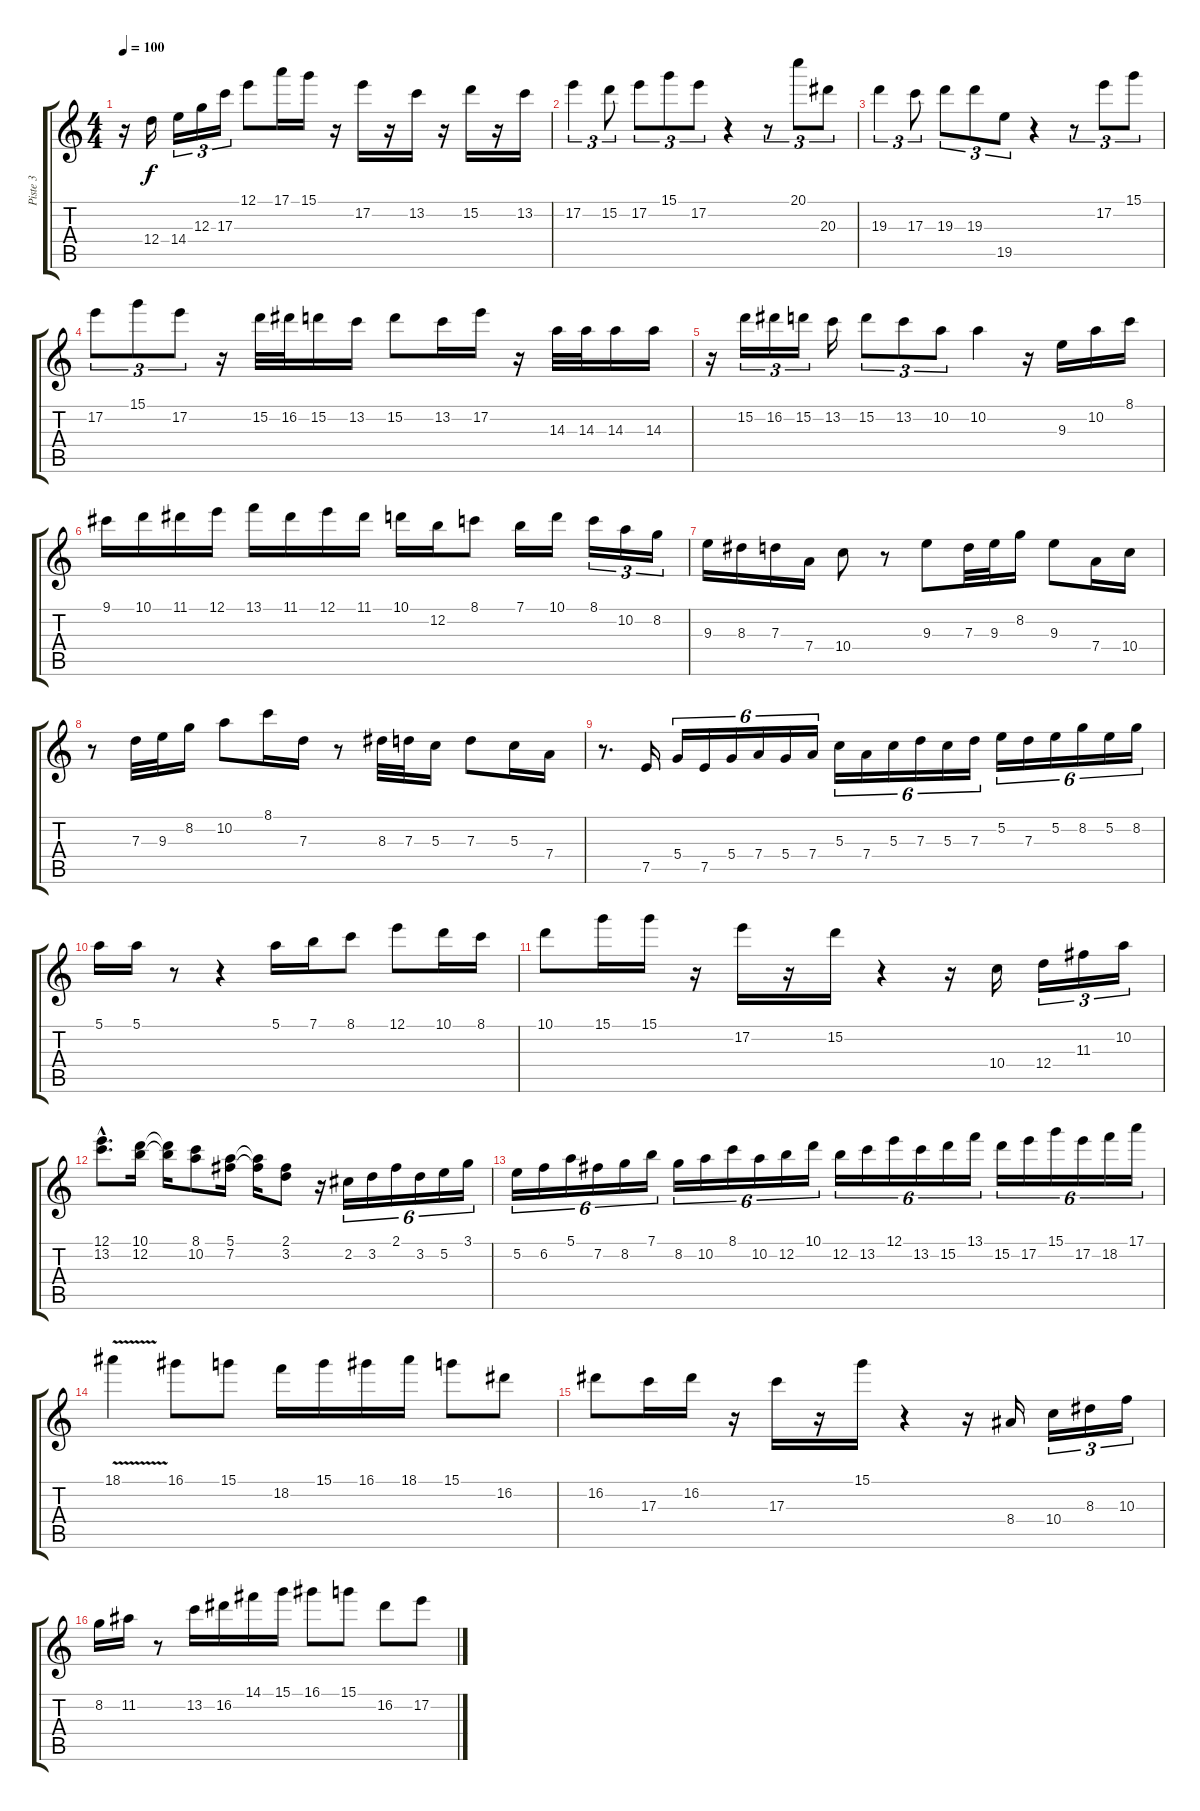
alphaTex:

\track ("Piste 3" "Piste 3") {instrument acousticbass}
\staff {score tabs}
\tuning (E4 B3 G3 D3 A2 E2) {hide}
\ts (4 4)
\tempo 100
\clef g2
\ks c
r.16{dy f} 12.4.16 14.4.16{tu (3 2)} 12.3.16{tu (3 2)} 17.3.16{tu (3 2)} 12.1.8 17.1.16 15.1.16 r.16 17.2.16 r.16 13.2.16 r.16 15.2.16 r.16 13.2.16 |
17.2.4{tu (3 2)} 15.2.8{tu (3 2)} 17.2.8{tu (3 2)} 15.1.8{tu (3 2)} 17.2.8{tu (3 2)} r.4 r.8{tu (3 2)} 20.1.8{tu (3 2)} 20.3.8{tu (3 2)} |
19.3.4{tu (3 2)} 17.3.8{tu (3 2)} 19.3.8{tu (3 2)} 19.3.8{tu (3 2)} 19.5.8{tu (3 2)} r.4 r.8{tu (3 2)} 17.2.8{tu (3 2)} 15.1.8{tu (3 2)} |
17.2.8{tu (3 2)} 15.1.8{tu (3 2)} 17.2.8{tu (3 2)} r.16 15.2.32 16.2.32 15.2.16 13.2.16 15.2.8 13.2.16 17.2.16 r.16 14.3.32 14.3.32 14.3.16 14.3.16 |
r.16 15.2.16{tu (3 2)} 16.2.16{tu (3 2)} 15.2.16{tu (3 2)} 13.2.16 15.2.8{tu (3 2)} 13.2.8{tu (3 2)} 10.2.8{tu (3 2)} 10.2.4 r.16 9.3.16 10.2.16 8.1.16 |
9.1.16 10.1.16 11.1.16 12.1.16 13.1.16 11.1.16 12.1.16 11.1.16 10.1.16 12.2.16 8.1.8 7.1.16 10.1.16 8.1.16{tu (3 2)} 10.2.16{tu (3 2)} 8.2.16{tu (3 2)} |
9.3.16 8.3.16 7.3.16 7.4.16 10.4.8 r.8 9.3.8 7.3.32 9.3.32 8.2.16 9.3.8 7.4.16 10.4.16 |
r.8 7.3.32 9.3.32 8.2.16 10.2.8 8.1.16 7.3.16 r.8 8.3.32 7.3.32 5.3.16 7.3.8 5.3.16 7.4.16 |
r.8{d} 7.5.16 5.4.16{tu (6 4)} 7.5.16{tu (6 4)} 5.4.16{tu (6 4)} 7.4.16{tu (6 4)} 5.4.16{tu (6 4)} 7.4.16{tu (6 4)} 5.3.16{tu (6 4)} 7.4.16{tu (6 4)} 5.3.16{tu (6 4)} 7.3.16{tu (6 4)} 5.3.16{tu (6 4)} 7.3.16{tu (6 4)} 5.2.16{tu (6 4)} 7.3.16{tu (6 4)} 5.2.16{tu (6 4)} 8.2.16{tu (6 4)} 5.2.16{tu (6 4)} 8.2.16{tu (6 4)} |
5.1.16 5.1.16 r.8 r.4 5.1.16 7.1.16 8.1.8 12.1.8 10.1.16 8.1.16 |
10.1.8 15.1.16 15.1.16 r.16 17.2.16 r.16 15.2.16 r.4 r.16 10.4.16 12.4.16{tu (3 2)} 11.3.16{tu (3 2)} 10.2.16{tu (3 2)} |
(12.1{hac} 13.2{hac}).8{d} (10.1 12.2).16 (10.1{t} 12.2{t}).16 (8.1 10.2).8 (5.1 7.2).16 (5.1{t} 7.2{t}).16 (2.1 3.2).8 r.16 2.2.16{tu (6 4)} 3.2.16{tu (6 4)} 2.1.16{tu (6 4)} 3.2.16{tu (6 4)} 5.2.16{tu (6 4)} 3.1.16{tu (6 4)} |
5.2.16{tu (6 4)} 6.2.16{tu (6 4)} 5.1.16{tu (6 4)} 7.2.16{tu (6 4)} 8.2.16{tu (6 4)} 7.1.16{tu (6 4)} 8.2.16{tu (6 4)} 10.2.16{tu (6 4)} 8.1.16{tu (6 4)} 10.2.16{tu (6 4)} 12.2.16{tu (6 4)} 10.1.16{tu (6 4)} 12.2.16{tu (6 4)} 13.2.16{tu (6 4)} 12.1.16{tu (6 4)} 13.2.16{tu (6 4)} 15.2.16{tu (6 4)} 13.1.16{tu (6 4)} 15.2.16{tu (6 4)} 17.2.16{tu (6 4)} 15.1.16{tu (6 4)} 17.2.16{tu (6 4)} 18.2.16{tu (6 4)} 17.1.16{tu (6 4)} |
18.1{v}.4 16.1.8 15.1.8 18.2.16 15.1.16 16.1.16 18.1.16 15.1.8 16.2.8 |
16.2.8 17.3.16 16.2.16 r.16 17.3.16 r.16 15.1.16 r.4 r.16 8.4.16 10.4.16{tu (3 2)} 8.3.16{tu (3 2)} 10.3.16{tu (3 2)} |
8.2.16 11.2.16 r.8 13.2.16 16.2.16 14.1.16 15.1.16 16.1.8 15.1.8 16.2.8 17.2.8
